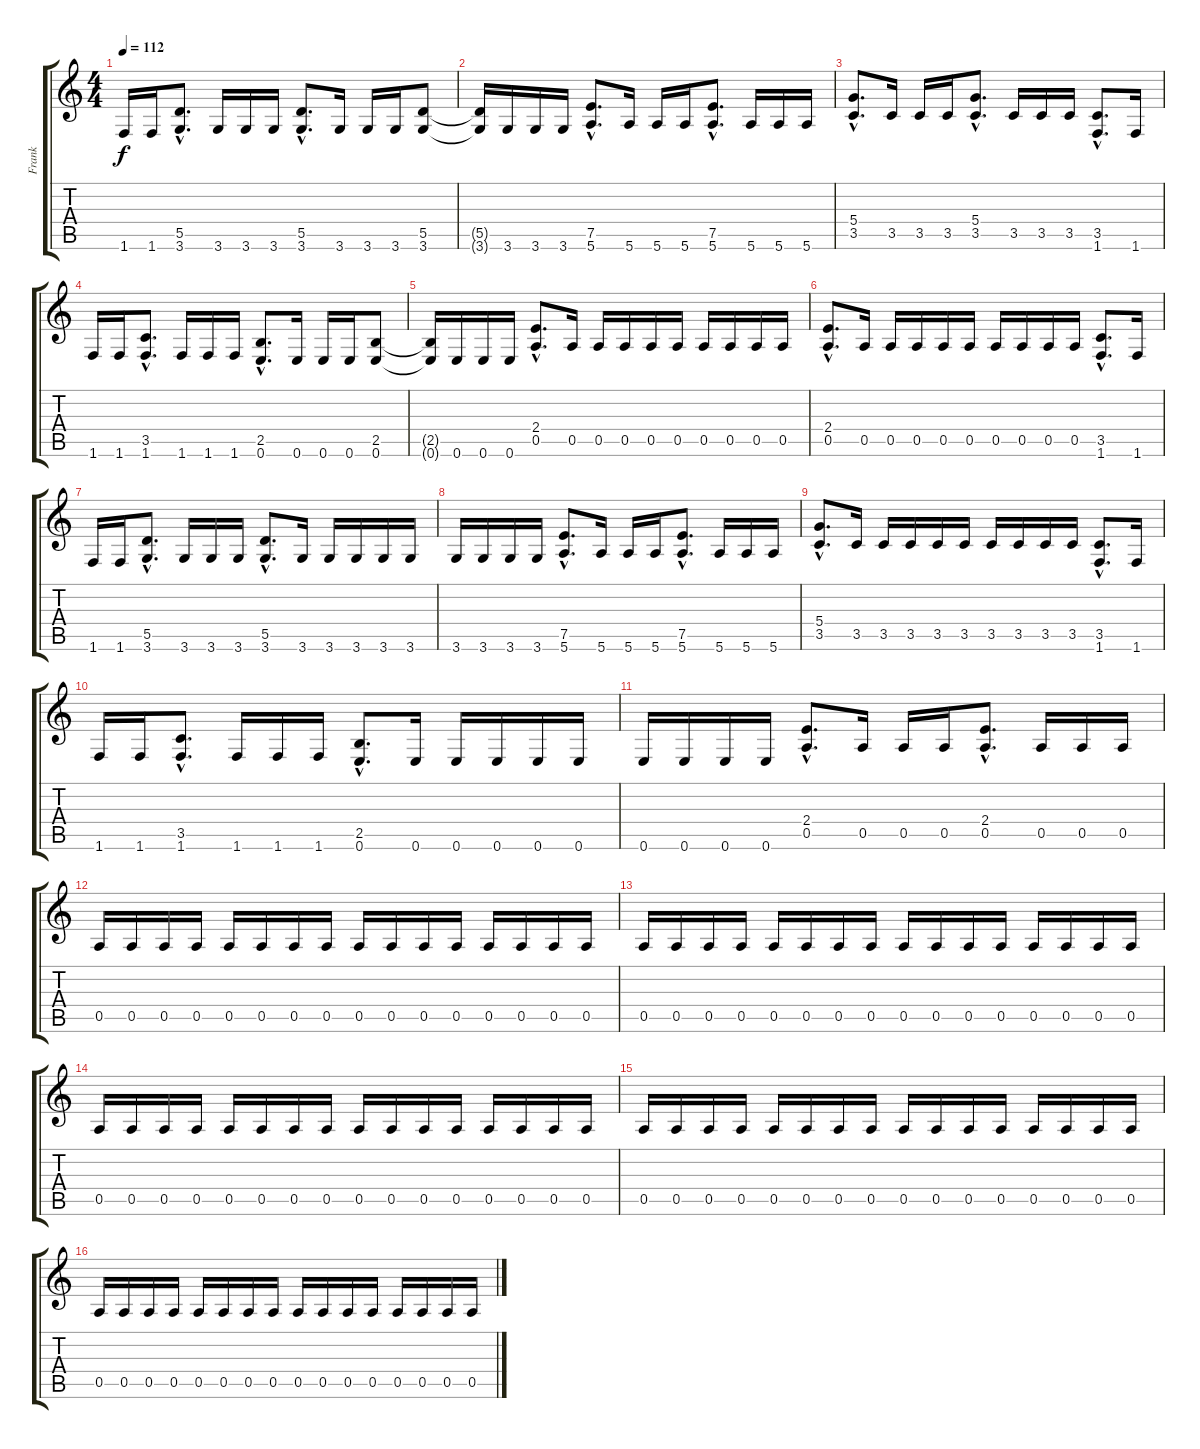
\track ("Frank" "Frank") {instrument distortionguitar}
\staff {score tabs}
\tuning (E4 B3 G3 D3 A2 E2) {hide}
\ts (4 4)
\tempo 112
\clef g2
\ks c
1.6.16{dy f} 1.6.16 (5.5{hac} 3.6{hac}).8{d} 3.6.16 3.6.16 3.6.16 (5.5{hac} 3.6{hac}).8{d} 3.6.16 3.6.16 3.6.16 (5.5 3.6).8 |
(5.5{t} 3.6{t}).16 3.6.16 3.6.16 3.6.16 (7.5{hac} 5.6{hac}).8{d} 5.6.16 5.6.16 5.6.16 (7.5{hac} 5.6{hac}).8{d} 5.6.16 5.6.16 5.6.16 |
(5.4{hac} 3.5{hac}).8{d} 3.5.16 3.5.16 3.5.16 (5.4{hac} 3.5{hac}).8{d} 3.5.16 3.5.16 3.5.16 (3.5{hac} 1.6{hac}).8{d} 1.6.16 |
1.6.16 1.6.16 (3.5{hac} 1.6{hac}).8{d} 1.6.16 1.6.16 1.6.16 (2.5{hac} 0.6{hac}).8{d} 0.6.16 0.6.16 0.6.16 (2.5 0.6).8 |
(2.5{t} 0.6{t}).16 0.6.16 0.6.16 0.6.16 (2.4{hac} 0.5{hac}).8{d} 0.5.16 0.5.16 0.5.16 0.5.16 0.5.16 0.5.16 0.5.16 0.5.16 0.5.16 |
(2.4{hac} 0.5{hac}).8{d} 0.5.16 0.5.16 0.5.16 0.5.16 0.5.16 0.5.16 0.5.16 0.5.16 0.5.16 (3.5{hac} 1.6{hac}).8{d} 1.6.16 |
1.6.16 1.6.16 (5.5{hac} 3.6{hac}).8{d} 3.6.16 3.6.16 3.6.16 (5.5{hac} 3.6{hac}).8{d} 3.6.16 3.6.16 3.6.16 3.6.16 3.6.16 |
3.6.16 3.6.16 3.6.16 3.6.16 (7.5{hac} 5.6{hac}).8{d} 5.6.16 5.6.16 5.6.16 (7.5{hac} 5.6{hac}).8{d} 5.6.16 5.6.16 5.6.16 |
(5.4{hac} 3.5{hac}).8{d} 3.5.16 3.5.16 3.5.16 3.5.16 3.5.16 3.5.16 3.5.16 3.5.16 3.5.16 (3.5{hac} 1.6{hac}).8{d} 1.6.16 |
1.6.16 1.6.16 (3.5{hac} 1.6{hac}).8{d} 1.6.16 1.6.16 1.6.16 (2.5{hac} 0.6{hac}).8{d} 0.6.16 0.6.16 0.6.16 0.6.16 0.6.16 |
0.6.16 0.6.16 0.6.16 0.6.16 (2.4{hac} 0.5{hac}).8{d} 0.5.16 0.5.16 0.5.16 (2.4{hac} 0.5{hac}).8{d} 0.5.16 0.5.16 0.5.16 |
0.5.16 0.5.16 0.5.16 0.5.16 0.5.16 0.5.16 0.5.16 0.5.16 0.5.16 0.5.16 0.5.16 0.5.16 0.5.16 0.5.16 0.5.16 0.5.16 |
0.5.16 0.5.16 0.5.16 0.5.16 0.5.16 0.5.16 0.5.16 0.5.16 0.5.16 0.5.16 0.5.16 0.5.16 0.5.16 0.5.16 0.5.16 0.5.16 |
0.5.16 0.5.16 0.5.16 0.5.16 0.5.16 0.5.16 0.5.16 0.5.16 0.5.16 0.5.16 0.5.16 0.5.16 0.5.16 0.5.16 0.5.16 0.5.16 |
0.5.16 0.5.16 0.5.16 0.5.16 0.5.16 0.5.16 0.5.16 0.5.16 0.5.16 0.5.16 0.5.16 0.5.16 0.5.16 0.5.16 0.5.16 0.5.16 |
0.5.16 0.5.16 0.5.16 0.5.16 0.5.16 0.5.16 0.5.16 0.5.16 0.5.16 0.5.16 0.5.16 0.5.16 0.5.16 0.5.16 0.5.16 0.5.16
